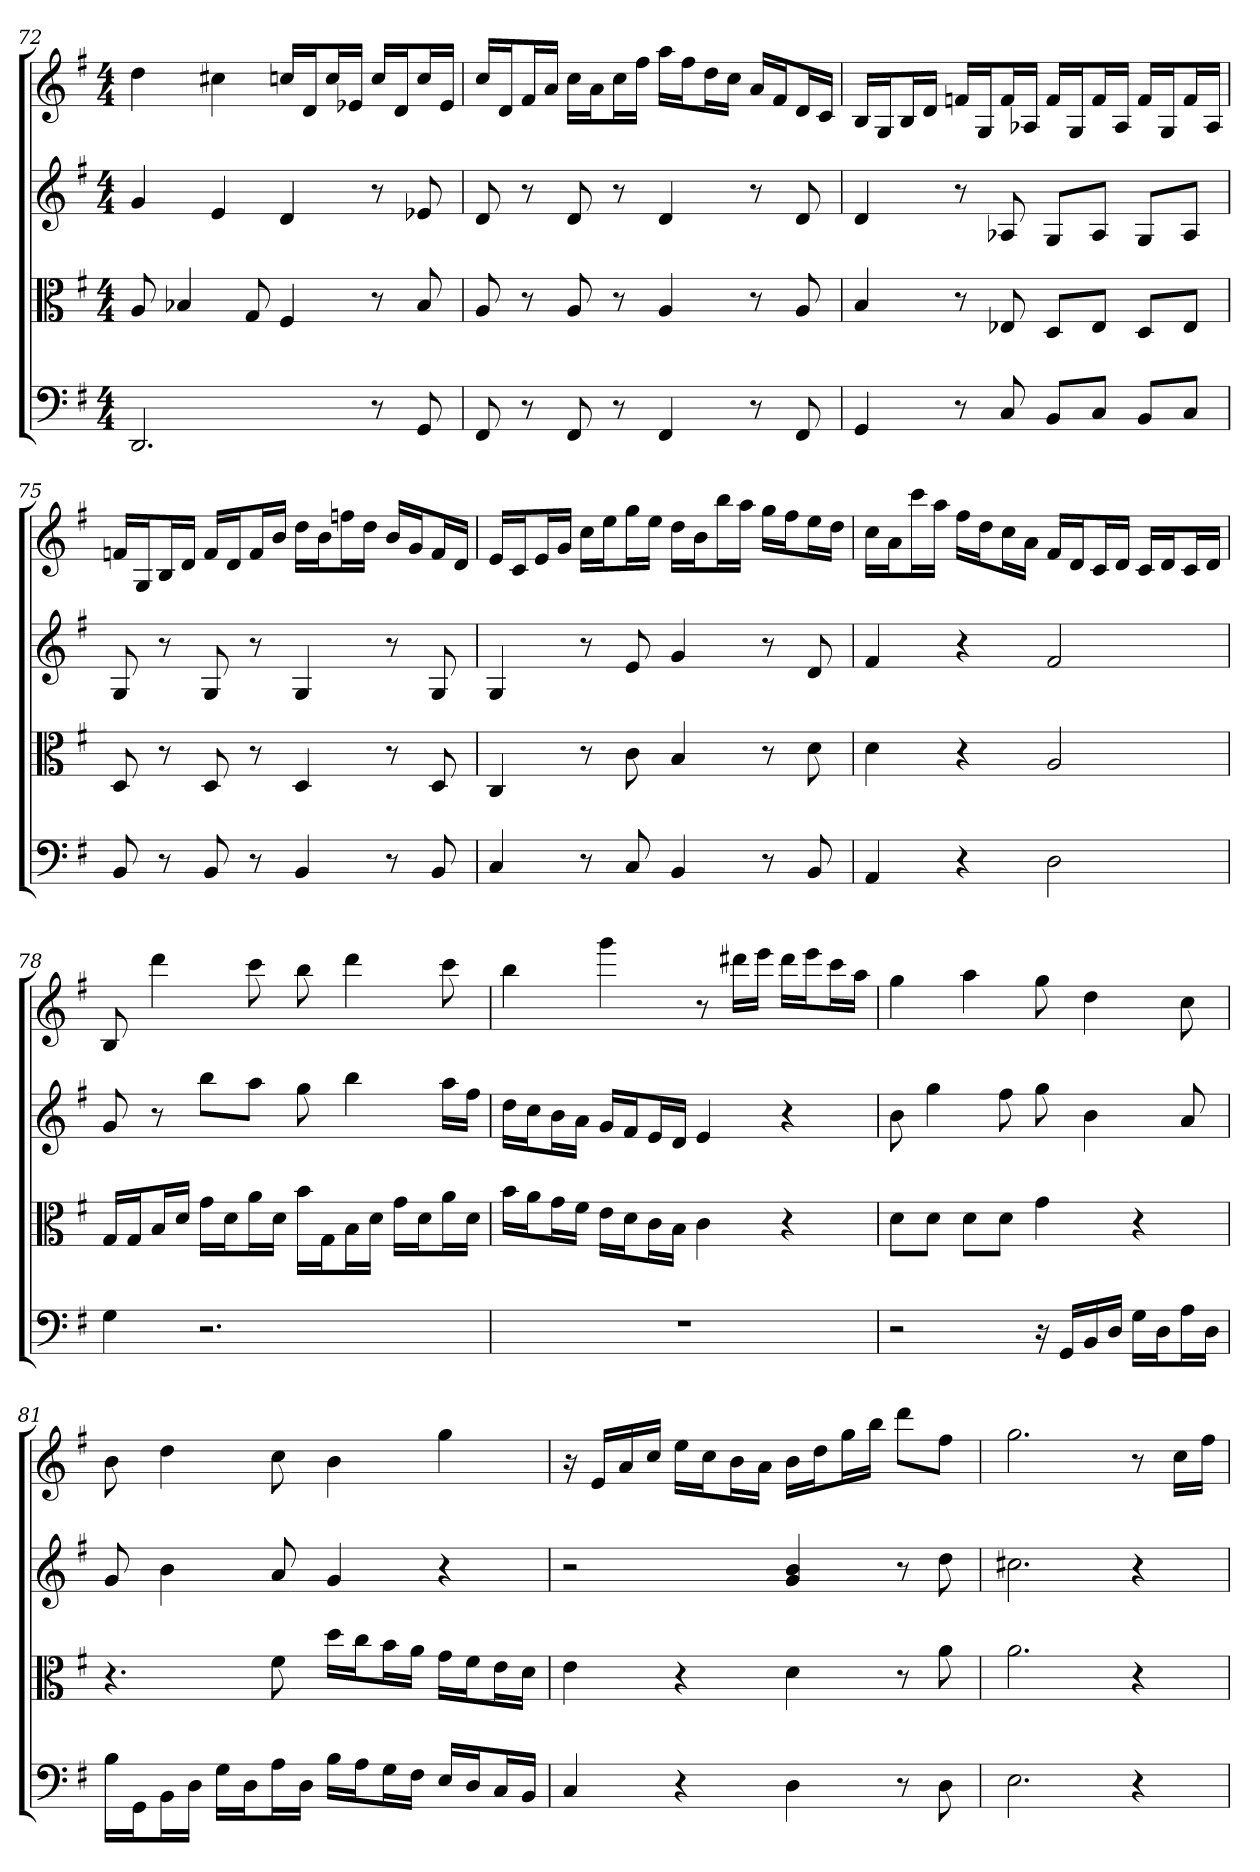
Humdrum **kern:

**kern	**kern	**kern	**kern
*part4	*part3	*part2	*part1
*staff4	*staff3	*staff2	*staff1
*clefF4	*clefC3	*	*
*k[f#]	*k[f#]	*k[f#]	*k[f#]
*G:	*G:	*G:	*G:
*M4/4	*M4/4	*M4/4	*M4/4
=72	=72	=72	=72
2.DD	8A	4g	4dd
.	4B-X	.	.
.	.	4e	4cc#X
.	8G	.	.
.	4F#	4d	16ccnLL
.	.	.	16dJ
.	.	.	16ccL
.	.	.	16e-XJJ
8r	8r	8r	16ccLL
.	.	.	16dJ
8GG	8B-	8e-X	16ccL
.	.	.	16e-JJ
=73	=73	=73	=73
8FF#	8A	8d	16ccLL
.	.	.	16dJ
8r	8r	8r	16f#L
.	.	.	16aJJ
8FF#	8A	8d	16ccLL
.	.	.	16aJ
8r	8r	8r	16ccL
.	.	.	16ff#JJ
4FF#	4A	4d	16aaLL
.	.	.	16ff#J
.	.	.	16ddL
.	.	.	16ccJJ
8r	8r	8r	16aLL
.	.	.	16f#J
8FF#	8A	8d	16dL
.	.	.	16cJJ
=74	=74	=74	=74
4GG	4B	4d	16BLL
.	.	.	16GJ
.	.	.	16BL
.	.	.	16dJJ
8r	8r	8r	16fnLL
.	.	.	16GJ
8C	8E-X	8A-X	16fL
.	.	.	16A-XJJ
8BB/L	8D/L	8GL	16fLL
.	.	.	16GJ
8C/J	8E-/J	8A-J	16fL
.	.	.	16A-JJ
8BB/L	8D/L	8GL	16fLL
.	.	.	16GJ
8C/J	8E-/J	8A-J	16fL
.	.	.	16A-JJ
=75	=75	=75	=75
8BB	8D	8G	16fnLL
.	.	.	16GJ
8r	8r	8r	16BL
.	.	.	16dJJ
8BB	8D	8G	16fLL
.	.	.	16dJ
8r	8r	8r	16fL
.	.	.	16bJJ
4BB	4D	4G	16ddLL
.	.	.	16bJ
.	.	.	16ffnL
.	.	.	16ddJJ
8r	8r	8r	16bLL
.	.	.	16gJ
8BB	8D	8G	16fL
.	.	.	16dJJ
=76	=76	=76	=76
4C	4C	4G	16eLL
.	.	.	16cJ
.	.	.	16eL
.	.	.	16gJJ
8r	8r	8r	16ccLL
.	.	.	16eeJ
8C	8c	8e	16ggL
.	.	.	16eeJJ
4BB	4B	4g	16ddLL
.	.	.	16bJ
.	.	.	16bbL
.	.	.	16aaJJ
8r	8r	8r	16ggLL
.	.	.	16ff#J
8BB	8d	8d	16eeL
.	.	.	16ddJJ
=77	=77	=77	=77
4AA	4d	4f#	16ccLL
.	.	.	16aJ
.	.	.	16cccL
.	.	.	16aaJJ
4r	4r	4r	16ff#LL
.	.	.	16ddJ
.	.	.	16ccL
.	.	.	16aJJ
2D	2A	2f#	16f#LL
.	.	.	16dJ
.	.	.	16cL
.	.	.	16dJJ
.	.	.	16cLL
.	.	.	16dJ
.	.	.	16cL
.	.	.	16dJJ
=78	=78	=78	=78
4G	16G/LL	8g	8B
.	16G/J	.	.
.	16B/L	8r	4ddd
.	16d/JJ	.	.
2.r	16g\LL	8bbL	.
.	16d\J	.	.
.	16a\L	8aaJ	8ccc
.	16d\JJ	.	.
.	16b\LL	8gg	8bb
.	16G\J	.	.
.	16B\L	4bb	4ddd
.	16d\JJ	.	.
.	16g\LL	.	.
.	16d\J	.	.
.	16a\L	16aaLL	8ccc
.	16d\JJ	16ff#JJ	.
=79	=79	=79	=79
1r	16b\LL	16ddLL	4bb
.	16a\J	16ccJ	.
.	16g\L	16bL	.
.	16f#\JJ	16aJJ	.
.	16e\LL	16gLL	4ggg
.	16d\J	16f#J	.
.	16c\L	16eL	.
.	16B\JJ	16dJJ	.
.	4c	4e	8r
.	.	.	16ddd#XLL
.	.	.	16eeeJJ
.	4r	4r	16ddd#LL
.	.	.	16eeeJ
.	.	.	16cccL
.	.	.	16aaJJ
=80	=80	=80	=80
2r	8d\L	8b	4gg
.	8d\J	4gg	.
.	8d\L	.	4aa
.	8d\J	8ff#	.
16r	4g	8gg	8gg
16GG/LL	.	.	.
16BB/	.	4b	4dd
16D/JJ	.	.	.
16G\LL	4r	.	.
16D\J	.	.	.
16A\L	.	8a	8cc
16D\JJ	.	.	.
=81	=81	=81	=81
16B\LL	4.r	8g	8b
16GG\J	.	.	.
16BB\L	.	4b	4dd
16D\JJ	.	.	.
16G\LL	.	.	.
16D\J	.	.	.
16A\L	8f#	8a	8cc
16D\JJ	.	.	.
16B\LL	16dd\LL	4g	4b
16A\J	16cc\J	.	.
16G\L	16b\L	.	.
16F#\JJ	16a\JJ	.	.
16E/LL	16g\LL	4r	4gg
16D/J	16f#\J	.	.
16C/L	16e\L	.	.
16BB/JJ	16d\JJ	.	.
=82	=82	=82	=82
4C	4e	2r	16r
.	.	.	16eLL
.	.	.	16a
.	.	.	16ccJJ
4r	4r	.	16eeLL
.	.	.	16ccJ
.	.	.	16bL
.	.	.	16aJJ
4D	4d	4g 4b	16bLL
.	.	.	16ddJ
.	.	.	16ggL
.	.	.	16bbJJ
8r	8r	8r	8dddL
8D	8a	8dd	8ff#J
=83	=83	=83	=83
2.E	2.a	2.cc#X	2.gg
4r	4r	4r	8r
.	.	.	16ccLL
.	.	.	16ff#JJ
=	=	=	=
*-	*-	*-	*-
